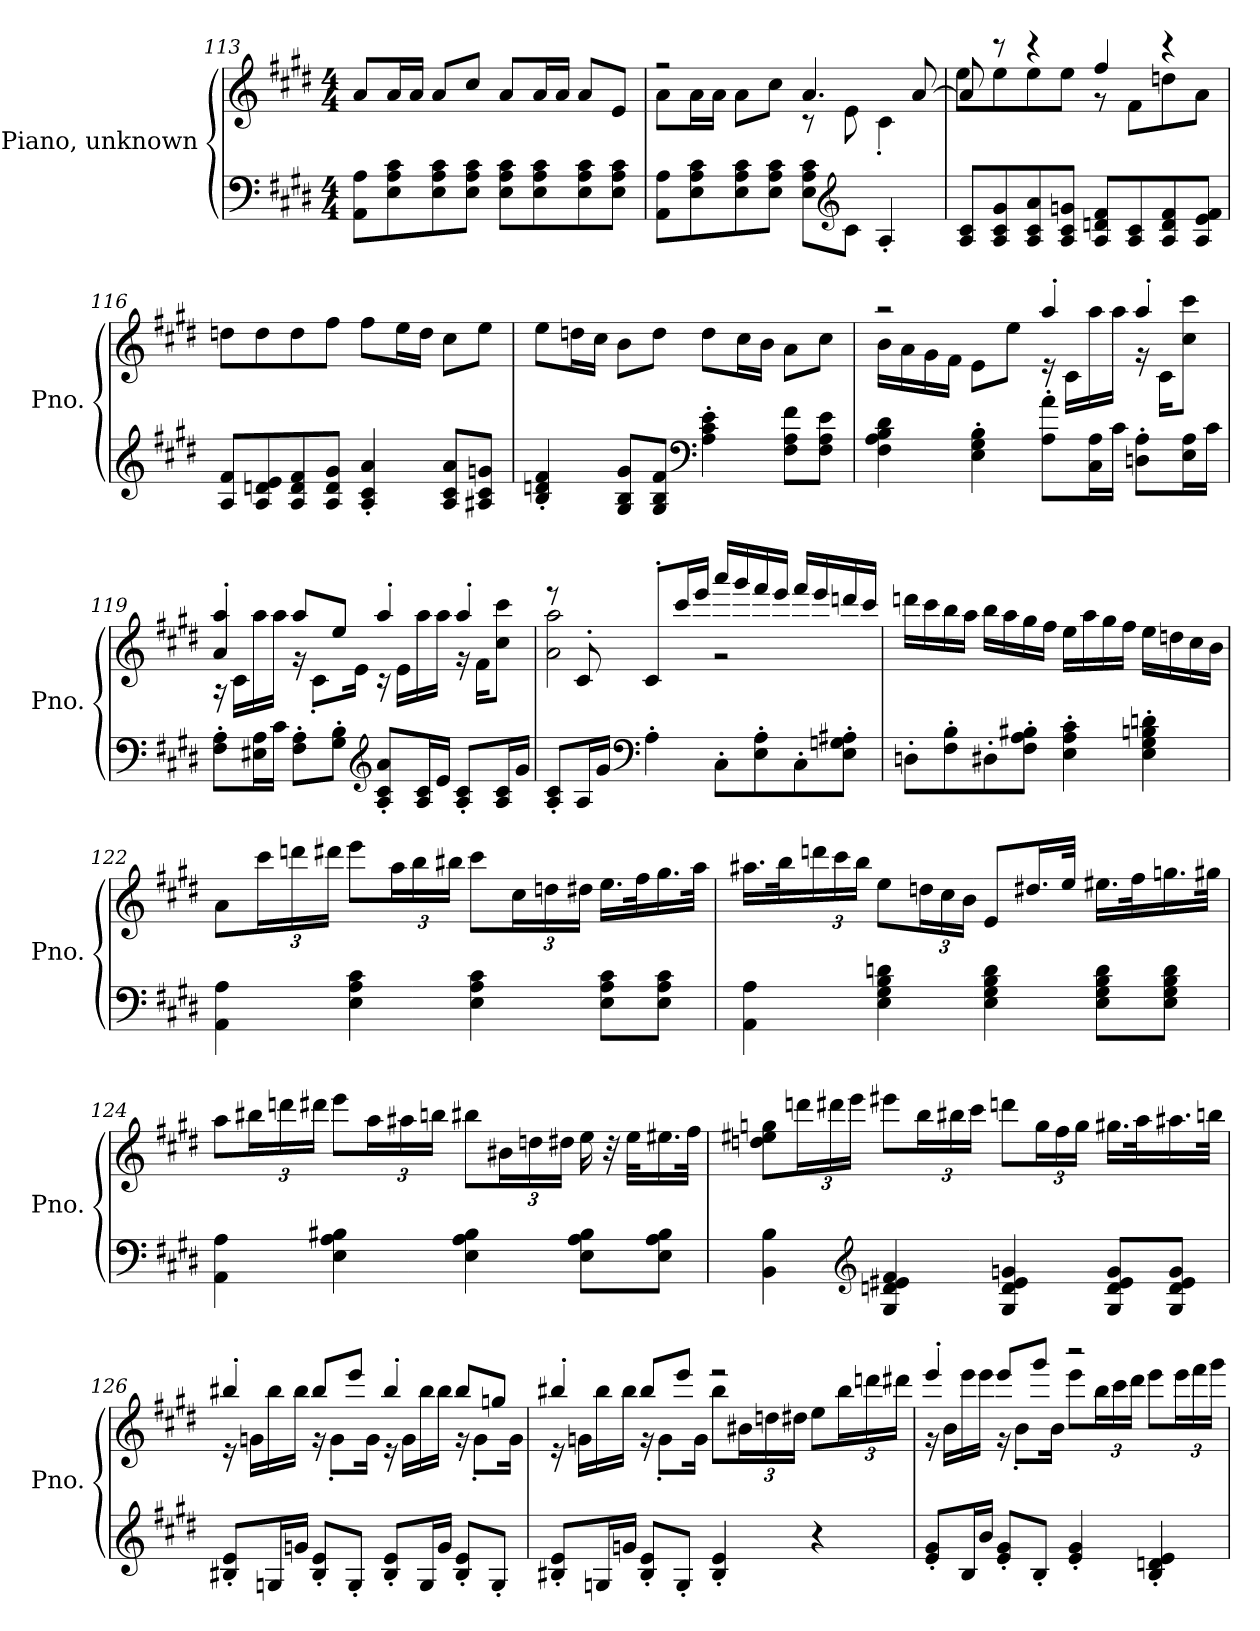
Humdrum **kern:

**kern	**kern
*part1	*part1
*staff2	*staff1
*I"Piano, unknown	*
*I'Pno.	*
!!LO:LB:g=z
*clefF4	*clefG2
*k[f#c#g#d#]	*k[f#c#g#d#]
*M4/4	*M4/4
=113	=113
8AA\ 8A\L	8a/L
8E\ 8A\ 8c#\	16a/L
.	16a/JJ
8E\ 8A\ 8c#\	8a/L
8E\ 8A\ 8c#\J	8cc#/J
8E\ 8A\ 8c#\L	8a/L
8E\ 8A\ 8c#\	16a/L
.	16a/JJ
8E\ 8A\ 8c#\	8a/L
8E\ 8A\ 8c#\J	8e/J
=114	=114
*	*^
8AA\ 8A\L	2r	8a\L
8E\ 8A\ 8c#\	.	16a\L
.	.	16a\JJ
8E\ 8A\ 8c#\	.	8a\L
8E\ 8A\ 8c#\J	.	8cc#\J
8E\ 8A\ 8c#\L	4.a/	8r
*clefG2	*	*
8c#\J	.	8e\
4A'/	.	4c#'\
.	[8a/	.
=115	=115	=115
8A/ 8c#/L	8a/]	8ee\L
8A/ 8c#/ 8g#/	8r	8ee\
8A/ 8c#/ 8a/	4r	8ee\
8A/ 8c#/ 8gn/J	.	8ee\J
8A/ 8dn/ 8f#/L	4ff#/	8r
8A/ 8c#/	.	8f#\L
8A/ 8d/ 8f#/	4r	8ddn\
8A/ 8e/ 8f#/J	.	8a\J
*	*v	*v
!!LO:LB:g=z
=116	=116
8A/ 8f#/L	8ddn\L
8A/ 8dn/ 8e/	8dd\
8A/ 8d/ 8f#/	8dd\
8A/ 8d/ 8g#/J	8ff#\J
4A/' 4c#/' 4a/'	8ff#\L
.	16ee\L
.	16dd\JJ
8A/ 8c#/ 8a/L	8cc#\L
8A#X/ 8c#/ 8gn/J	8ee\J
=117	=117
4B/' 4dn/' 4f#/'	8ee\L
.	16ddn\L
.	16cc#\JJ
8G#/ 8B/ 8g#/L	8b\L
8G#/ 8B/ 8f#/J	8dd\J
*clefF4	*
4A\' 4c#\' 4e\'	8dd\L
.	16cc#\L
.	16b\JJ
8F#\ 8A\ 8f#\L	8a\L
8F#\ 8A\ 8e\J	8cc#\J
=118	=118
*	*^
4F#\ 4A\ 4B\ 4d#\	2r	16b\LL
.	.	16a\
.	.	16g#\
.	.	16f#\JJ
4E\' 4G#\' 4B\'	.	8e\L
.	.	8ee\J
8A\' 8a\'L	4aa'/	16r
.	.	16c#\LL
16C#\ 16A\L	.	16aa\
16c#\JJ	.	16aa\JJ
8Dn\' 8A\'L	4aa'/	16r
.	.	16c#\KL
16E\ 16A\L	.	8cc#\ 8ccc#\J
16c#\JJ	.	.
!!LO:LB:g=z	!!
=119	=119	=119
8F#\' 8A\'L	4a/' 4aa/'	16r
.	.	16c#\LL
16E#X\ 16A\L	.	16aa\
16c#\JJ	.	16aa\JJ
8F#\' 8A\'L	8aa/L	16r
.	.	8c#'\L
8G#\' 8B\'J	8ee/J	.
.	.	16e\Jk
*clefG2	*	*
8A/' 8c#/' 8a/'L	4aa'/	16r
.	.	16e\LL
16A/ 16c#/L	.	16aa\
16e/JJ	.	16aa\JJ
8A/' 8c#/'L	4aa'/	16r
.	.	16f#\KL
16A/ 16c#/L	.	8cc#\ 8ccc#\J
16g#/JJ	.	.
=120	=120	=120
8A/' 8c#/'L	8r	2a\ 2aa\
16A/L	8c#'/	.
16g#/JJ	.	.
*clefF4	*	*
4A'\	8c#'/L	.
.	16ccc#/L	.
.	16eee/JJ	.
8C#'\L	16aaa/LL	2r
.	16ggg#/	.
8E\' 8A\'	16fff#/	.
.	16eee/JJ	.
8C#'\	16fff#/LL	.
.	16eee/	.
8E\' 8Gn\' 8A#X\'J	16dddn/	.
.	16ccc#/JJ	.
*	*v	*v
!!LO:LB:g=z
=121	=121
8Dn'\L	16dddn\LL
.	16ccc#\
8F#\' 8B\'	16bb\
.	16aa\JJ
8D#X'\	16bb\LL
.	16aa\
8F#\' 8A\' 8B#X\'J	16gg#\
.	16ff#\JJ
4E\' 4A\' 4c#\'	16ee\LL
.	16aa\
.	16gg#\
.	16ff#\JJ
4E\' 4G#\' 4Bn\' 4dn\'	16ee\LL
.	16ddn\
.	16cc#\
.	16b\JJ
=122	=122
4AA\ 4A\	8a\L
*	*Xbrackettup
.	24ccc#\L
.	24dddn\
.	24ddd#X\JJ
4E\ 4A\ 4c#\	8eee\L
.	24aa\L
.	24bb\
.	24bb#X\JJ
4E\ 4A\ 4c#\	8ccc#\L
.	24cc#\L
.	24ddn\
.	24dd#X\JJ
8E\ 8A\ 8c#\L	16.ee\LL
.	32ff#\K
8E\ 8A\ 8c#\J	16.gg#\
.	32aa\JJk
!!LO:PB:g=z
=123	=123
4AA\ 4A\	16.aa#X\LL
.	32bb\K
.	24dddn\
.	24ccc#\
.	24bb\JJ
4E\ 4G#\ 4B\ 4dn\	8ee\L
.	24ddn\L
.	24cc#\
.	24b\JJ
4E\ 4G#\ 4B\ 4d\	8e/L
.	16.dd#X/L
.	32ee/JJk
8E\ 8G#\ 8B\ 8d\L	16.ee#X\LL
.	32ff#\K
8E\ 8G#\ 8B\ 8d\J	16.ggn\
.	32gg#X\JJk
!!LO:LB:g=z
=124	=124
4AA\ 4A\	8aa\L
.	24bb#X\L
.	24dddn\
.	24ddd#X\JJ
4E\ 4A\ 4B#X\	8eee\L
.	24aa\L
.	24aa#X\
.	24bbn\JJ
4E\ 4A\ 4B#\	8bb#X\L
.	24b#X\L
.	24ddn\
.	24dd#X\JJ
8E\ 8A\ 8B#\L	16ee\
.	32r
.	32ee\KLL
8E\ 8A\ 8B#\J	16.ee#X\
.	32ff#\JJk
!!LO:LB:g=z
=125	=125
4BB\ 4B\	8ddn\ 8ee#X\ 8ggn\L
.	24dddn\L
.	24ddd#X\
.	24eee\JJ
*clefG2	*
4G#/ 4dn/ 4e#X/ 4f#/	8eee#X\L
.	24bb\L
.	24bb#X\
.	24ccc#\JJ
4G#/ 4d/ 4e#/ 4gn/	8dddn\L
.	24gg\L
.	24ff#\
.	24gg\JJ
8G#/ 8d/ 8e#/ 8g/L	16.gg#X\LL
.	32aa\K
8G#/ 8d/ 8e#/ 8g/J	16.aa#X\
.	32bbn\JJk
!!LO:LB:g=z
=126	=126
*	*^
8B#X/' 8e/'L	4bb#X'/	16r
.	.	16gn\LL
16Gn/L	.	16bb#\
16gn/JJ	.	16bb#\JJ
8B#/' 8e/'L	8bb#/L	16r
.	.	8g'\L
8G'/J	8eee/J	.
.	.	16g\Jk
8B#/' 8e/'L	4bb#'/	16r
.	.	16g\LL
16G/L	.	16bb#\
16g/JJ	.	16bb#\JJ
8B#/' 8e/'L	8bb#/L	16r
.	.	8g'\L
8G'/J	8ggn/J	.
.	.	16g\Jk
=127	=127	=127
8B#X/' 8e/'L	4bb#X'/	16r
.	.	16gn\LL
16Gn/L	.	16bb#\
16gn/JJ	.	16bb#\JJ
8B#/' 8e/'L	8bb#/L	16r
.	.	8g'\L
8G'/J	8eee/J	.
.	.	16g\Jk
4B#/' 4e/'	2r	8bb#\L
.	.	24b#X\L
.	.	24ddn\
.	.	24dd#X\JJ
4r	.	8ee\L
.	.	24bb#\L
.	.	24dddn\
.	.	24ddd#X\JJ
!!LO:LB:g=z	!!
=128	=128	=128
8e/' 8g#/'L	4eee'/	16r
.	.	16b\LL
16B/L	.	16eee\
16b/JJ	.	16eee\JJ
8e/' 8g#/'L	8eee/L	16r
.	.	8b'\L
8B'/J	8ggg#/J	.
.	.	16b\Jk
4e/' 4g#/'	2r	8eee\L
.	.	24bb\L
.	.	24ccc#\
.	.	24ddd#\JJ
4B/' 4dn/' 4e/'	.	8eee\L
.	.	24eee\L
.	.	24fff#\
.	.	24ggg#\JJ
*	*v	*v
=	=
*-	*-
